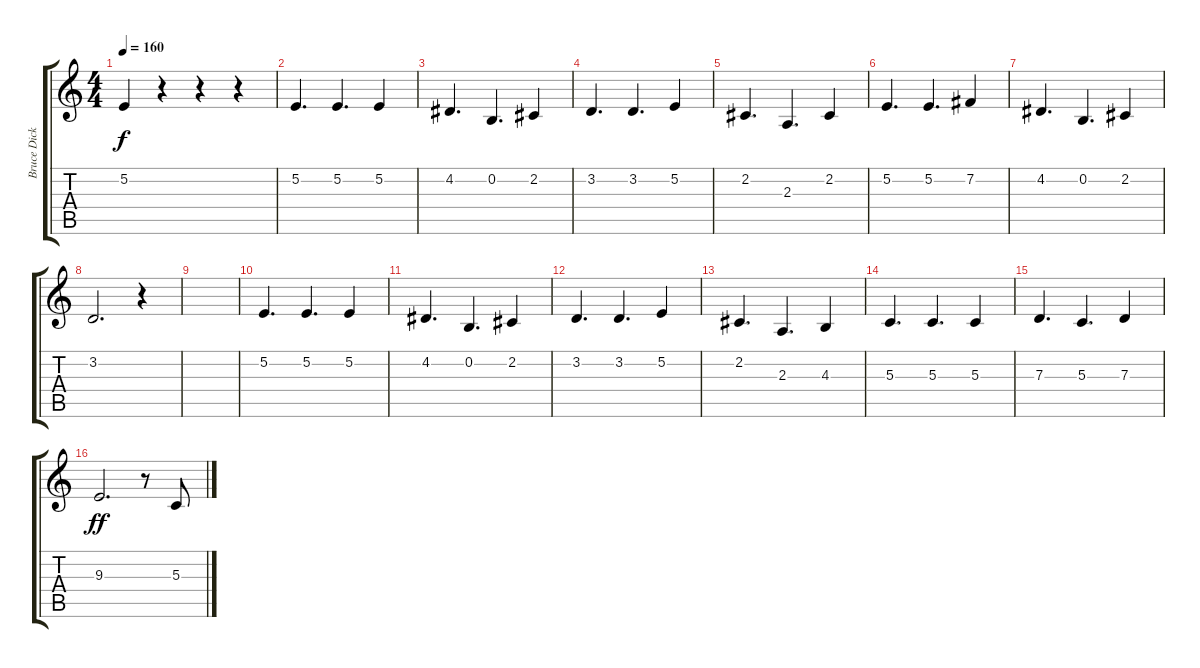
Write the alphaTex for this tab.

\track ("Bruce Dickinson" "Bruce Dick") {instrument violin}
\staff {score tabs}
\tuning (E4 B3 G3 D3 A2 E2) {hide}
\ts (4 4)
\tempo 160
\clef g2
\ks c
5.2{t}.4{dy f} r.4 r.4 r.4 |
5.2.4{d} 5.2.4{d} 5.2.4 |
4.2.4{d} 0.2.4{d} 2.2.4 |
3.2.4{d} 3.2.4{d} 5.2.4 |
2.2.4{d} 2.3.4{d} 2.2.4 |
5.2.4{d} 5.2.4{d} 7.2.4 |
4.2.4{d} 0.2.4{d} 2.2.4 |
3.2.2{d} r.4 |
|
5.2.4{d} 5.2.4{d} 5.2.4 |
4.2.4{d} 0.2.4{d} 2.2.4 |
3.2.4{d} 3.2.4{d} 5.2.4 |
2.2.4{d} 2.3.4{d} 4.3.4 |
5.3.4{d} 5.3.4{d} 5.3.4 |
7.3.4{d} 5.3.4{d} 7.3.4 |
9.3.2{d dy ff} r.8 5.3.8
